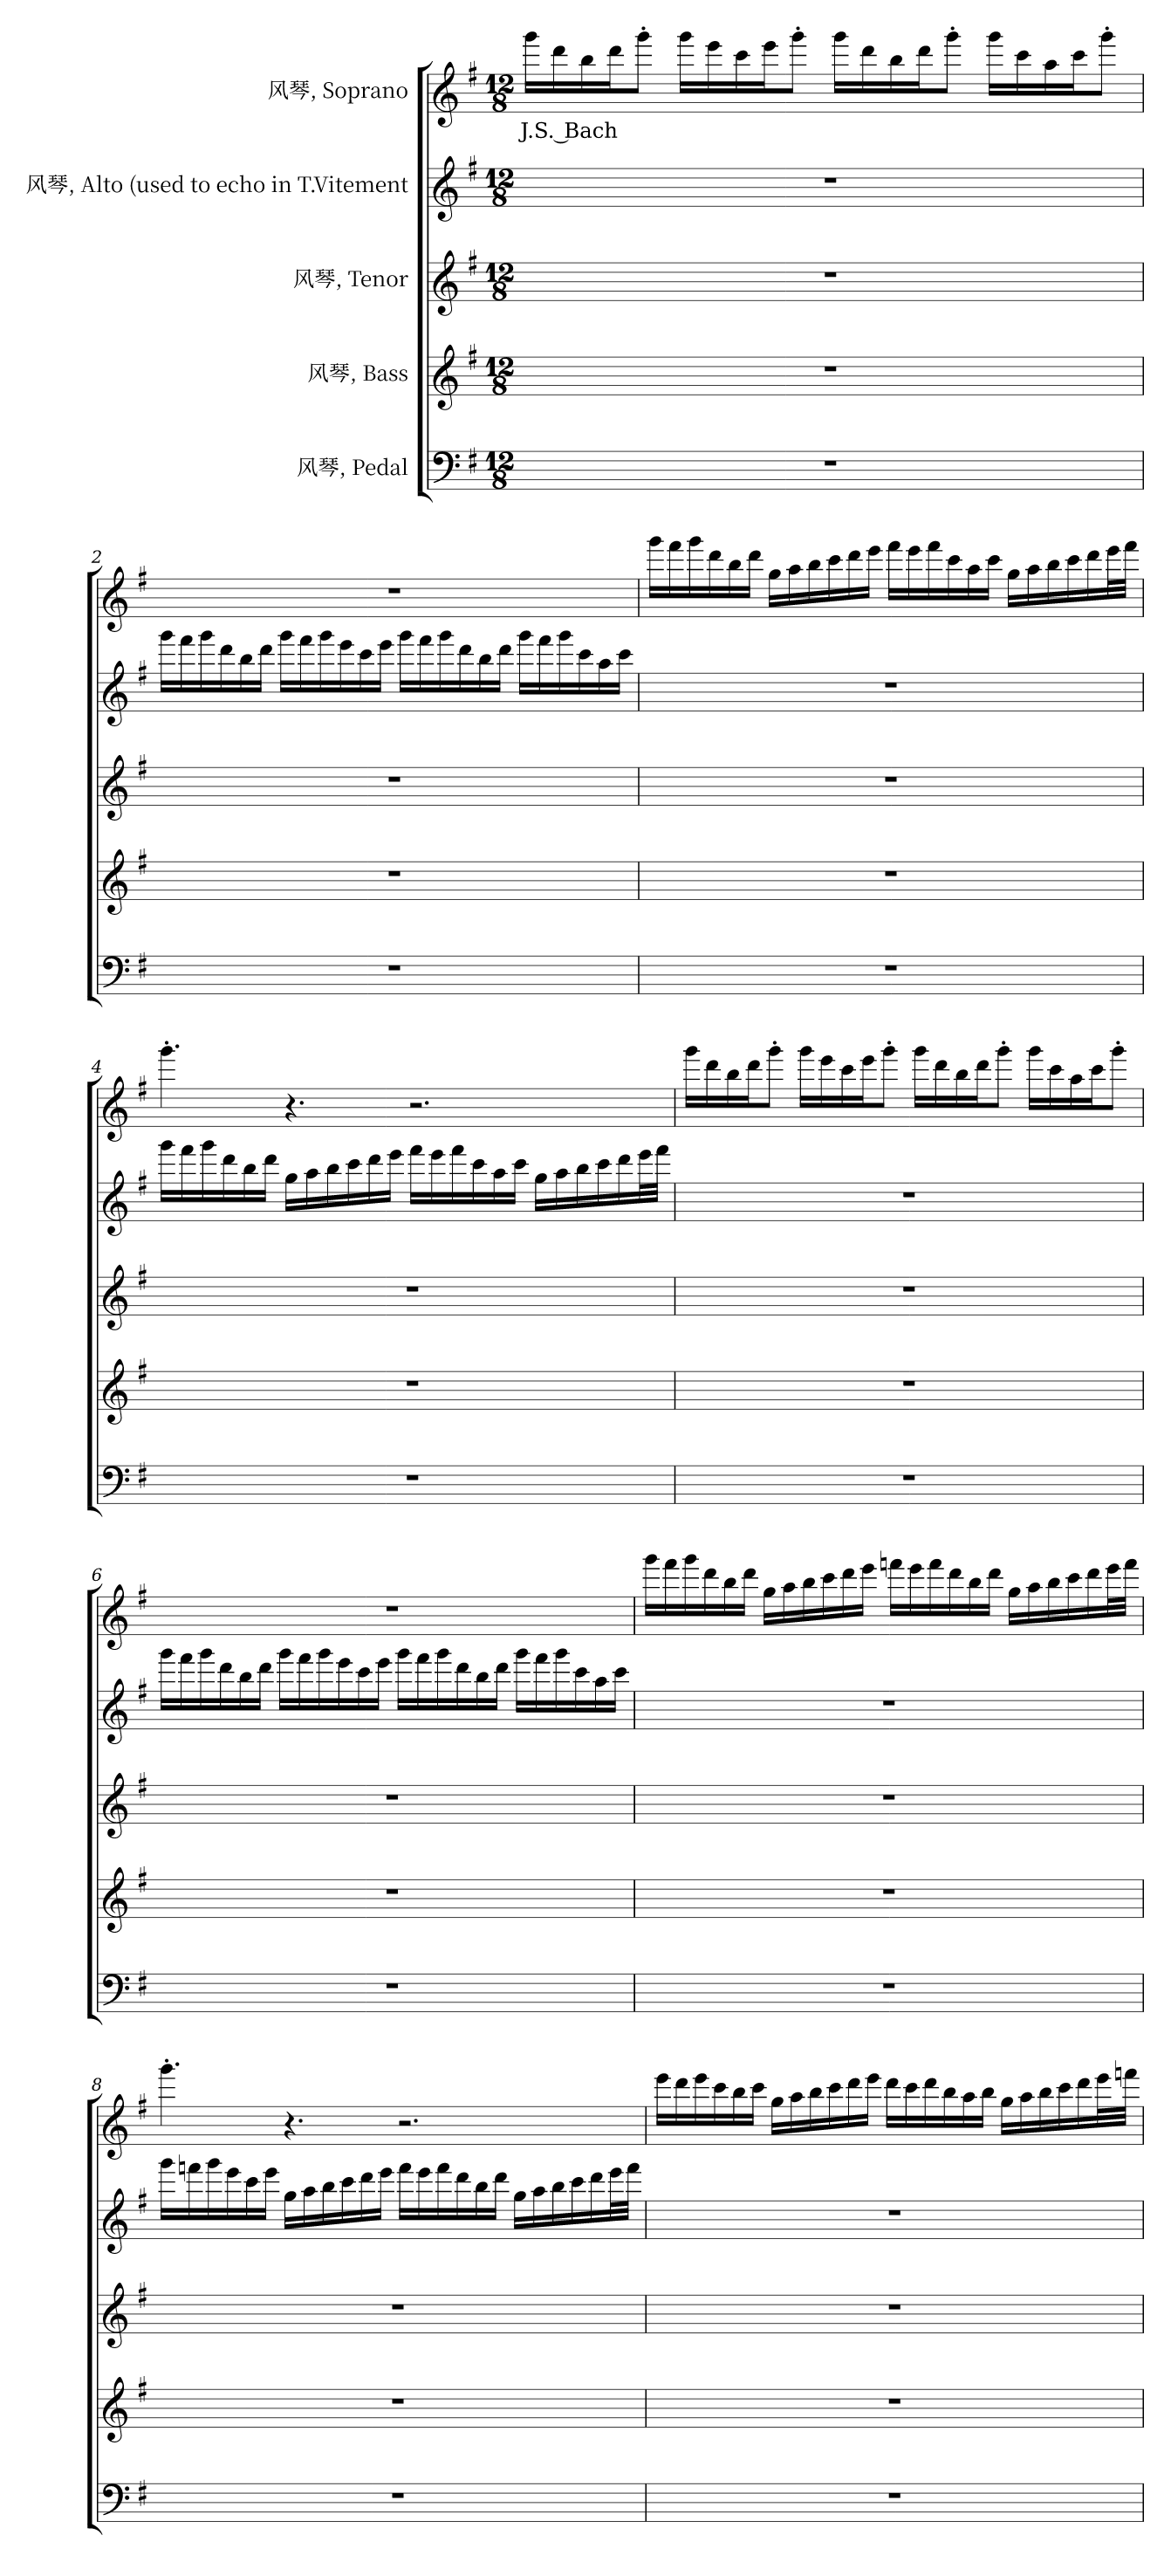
**kern	**kern	**kern	**kern	**kern	**text
*part5	*part4	*part3	*part2	*part1	*part1
*staff5	*staff4	*staff3	*staff2	*staff1	*staff1
*I"风琴, Pedal	*I"风琴, Bass	*I"风琴, Tenor	*I"风琴, Alto (used to echo in T.Vitement	*I"风琴, Soprano	*
*clefF4	*clefG2	*clefG2	*clefG2	*clefG2	*
*k[f#]	*k[f#]	*k[f#]	*k[f#]	*k[f#]	*
*M12/8	*M12/8	*M12/8	*M12/8	*M12/8	*
*MM132	*MM132	*MM132	*MM132	*MM132	*
=1	=1	=1	=1	=1	=1
1.r	1.r	1.r	1.r	16ggg\LL	J.S. Bach
.	.	.	.	16ddd\	.
.	.	.	.	16bb\	.
.	.	.	.	16ddd\J	.
.	.	.	.	8ggg'\J	.
*	*	*	*	*MM136	*
.	.	.	.	16ggg\LL	.
.	.	.	.	16eee\	.
.	.	.	.	16ccc\	.
.	.	.	.	16eee\J	.
*	*	*	*	*MM124	*
.	.	.	.	8ggg'\J	.
*	*	*	*	*MM132	*
.	.	.	.	16ggg\LL	.
.	.	.	.	16ddd\	.
.	.	.	.	16bb\	.
.	.	.	.	16ddd\J	.
.	.	.	.	8ggg'\J	.
*	*	*	*	*MM136	*
.	.	.	.	16ggg\LL	.
.	.	.	.	16ccc\	.
.	.	.	.	16aa\	.
.	.	.	.	16ccc\J	.
*	*	*	*	*MM124	*
.	.	.	.	8ggg'\J	.
!!LO:LB:g=z
=2	=2	=2	=2	=2	=2
*	*	*	*	*MM132	*
1.r	1.r	1.r	16ggg\LL	1.r	.
.	.	.	16fff#\	.	.
.	.	.	16ggg\	.	.
.	.	.	16ddd\	.	.
.	.	.	16bb\	.	.
.	.	.	16ddd\JJ	.	.
.	.	.	16ggg\LL	.	.
.	.	.	16fff#\	.	.
.	.	.	16ggg\	.	.
.	.	.	16eee\	.	.
.	.	.	16ccc\	.	.
.	.	.	16eee\JJ	.	.
.	.	.	16ggg\LL	.	.
.	.	.	16fff#\	.	.
.	.	.	16ggg\	.	.
.	.	.	16ddd\	.	.
.	.	.	16bb\	.	.
.	.	.	16ddd\JJ	.	.
.	.	.	16ggg\LL	.	.
.	.	.	16fff#\	.	.
.	.	.	16ggg\	.	.
.	.	.	16ccc\	.	.
.	.	.	16aa\	.	.
.	.	.	16ccc\JJ	.	.
!!LO:PB:g=z
=3	=3	=3	=3	=3	=3
*	*	*	*	*MM132	*
1.r	1.r	1.r	1.r	16ggg\LL	.
.	.	.	.	16fff#\	.
.	.	.	.	16ggg\	.
.	.	.	.	16ddd\	.
.	.	.	.	16bb\	.
.	.	.	.	16ddd\JJ	.
*	*	*	*	*MM136	*
.	.	.	.	16gg\LL	.
.	.	.	.	16aa\	.
.	.	.	.	16bb\	.
.	.	.	.	16ccc\	.
*	*	*	*	*MM124	*
.	.	.	.	16ddd\	.
.	.	.	.	16eee\JJ	.
*	*	*	*	*MM132	*
.	.	.	.	16fff#\LL	.
.	.	.	.	16eee\	.
.	.	.	.	16fff#\	.
.	.	.	.	16ccc\	.
.	.	.	.	16aa\	.
.	.	.	.	16ccc\JJ	.
*	*	*	*	*MM136	*
.	.	.	.	16gg\LL	.
.	.	.	.	16aa\	.
.	.	.	.	16bb\	.
.	.	.	.	16ccc\	.
*	*	*	*	*MM124	*
.	.	.	.	16ddd\	.
.	.	.	.	32eee\L	.
.	.	.	.	32fff#\JJJ	.
!!LO:LB:g=z
=4	=4	=4	=4	=4	=4
*	*	*	*	*MM132	*
1.r	1.r	1.r	16ggg\LL	4.ggg'\	.
.	.	.	16fff#\	.	.
.	.	.	16ggg\	.	.
.	.	.	16ddd\	.	.
.	.	.	16bb\	.	.
.	.	.	16ddd\JJ	.	.
*	*	*	*	*MM136	*
.	.	.	16gg\LL	4.r	.
.	.	.	16aa\	.	.
.	.	.	16bb\	.	.
.	.	.	16ccc\	.	.
.	.	.	16ddd\	.	.
.	.	.	16eee\JJ	.	.
*	*	*	*	*MM132	*
.	.	.	16fff#\LL	2.r	.
.	.	.	16eee\	.	.
.	.	.	16fff#\	.	.
.	.	.	16ccc\	.	.
.	.	.	16aa\	.	.
.	.	.	16ccc\JJ	.	.
.	.	.	16gg\LL	.	.
.	.	.	16aa\	.	.
.	.	.	16bb\	.	.
.	.	.	16ccc\	.	.
.	.	.	16ddd\	.	.
.	.	.	32eee\L	.	.
.	.	.	32fff#\JJJ	.	.
!!LO:PB:g=z
=5	=5	=5	=5	=5	=5
*	*	*	*	*MM132	*
1.r	1.r	1.r	1.r	16ggg\LL	.
.	.	.	.	16ddd\	.
.	.	.	.	16bb\	.
.	.	.	.	16ddd\J	.
.	.	.	.	8ggg'\J	.
*	*	*	*	*MM136	*
.	.	.	.	16ggg\LL	.
.	.	.	.	16eee\	.
.	.	.	.	16ccc\	.
.	.	.	.	16eee\J	.
*	*	*	*	*MM124	*
.	.	.	.	8ggg'\J	.
*	*	*	*	*MM132	*
.	.	.	.	16ggg\LL	.
.	.	.	.	16ddd\	.
.	.	.	.	16bb\	.
.	.	.	.	16ddd\J	.
.	.	.	.	8ggg'\J	.
*	*	*	*	*MM136	*
.	.	.	.	16ggg\LL	.
.	.	.	.	16ccc\	.
.	.	.	.	16aa\	.
.	.	.	.	16ccc\J	.
*	*	*	*	*MM124	*
.	.	.	.	8ggg'\J	.
!!LO:LB:g=z
=6	=6	=6	=6	=6	=6
*	*	*	*	*MM132	*
1.r	1.r	1.r	16ggg\LL	1.r	.
.	.	.	16fff#\	.	.
.	.	.	16ggg\	.	.
.	.	.	16ddd\	.	.
.	.	.	16bb\	.	.
.	.	.	16ddd\JJ	.	.
.	.	.	16ggg\LL	.	.
.	.	.	16fff#\	.	.
.	.	.	16ggg\	.	.
.	.	.	16eee\	.	.
.	.	.	16ccc\	.	.
.	.	.	16eee\JJ	.	.
.	.	.	16ggg\LL	.	.
.	.	.	16fff#\	.	.
.	.	.	16ggg\	.	.
.	.	.	16ddd\	.	.
.	.	.	16bb\	.	.
.	.	.	16ddd\JJ	.	.
.	.	.	16ggg\LL	.	.
.	.	.	16fff#\	.	.
.	.	.	16ggg\	.	.
.	.	.	16ccc\	.	.
.	.	.	16aa\	.	.
.	.	.	16ccc\JJ	.	.
!!LO:PB:g=z
=7	=7	=7	=7	=7	=7
*	*	*	*	*MM132	*
1.r	1.r	1.r	1.r	16ggg\LL	.
.	.	.	.	16fff#\	.
.	.	.	.	16ggg\	.
.	.	.	.	16ddd\	.
.	.	.	.	16bb\	.
.	.	.	.	16ddd\JJ	.
*	*	*	*	*MM136	*
.	.	.	.	16gg\LL	.
.	.	.	.	16aa\	.
.	.	.	.	16bb\	.
.	.	.	.	16ccc\	.
*	*	*	*	*MM124	*
.	.	.	.	16ddd\	.
.	.	.	.	16eee\JJ	.
*	*	*	*	*MM132	*
.	.	.	.	16fffn\LL	.
.	.	.	.	16eee\	.
.	.	.	.	16fff\	.
.	.	.	.	16ddd\	.
.	.	.	.	16bb\	.
.	.	.	.	16ddd\JJ	.
*	*	*	*	*MM136	*
.	.	.	.	16gg\LL	.
.	.	.	.	16aa\	.
.	.	.	.	16bb\	.
.	.	.	.	16ccc\	.
*	*	*	*	*MM124	*
.	.	.	.	16ddd\	.
.	.	.	.	32eee\L	.
.	.	.	.	32fff\JJJ	.
!!LO:LB:g=z
=8	=8	=8	=8	=8	=8
*	*	*	*	*MM132	*
1.r	1.r	1.r	16ggg\LL	4.ggg'\	.
.	.	.	16fffn\	.	.
.	.	.	16ggg\	.	.
.	.	.	16eee\	.	.
.	.	.	16ccc\	.	.
.	.	.	16eee\JJ	.	.
*	*	*	*	*MM136	*
.	.	.	16gg\LL	4.r	.
.	.	.	16aa\	.	.
.	.	.	16bb\	.	.
.	.	.	16ccc\	.	.
.	.	.	16ddd\	.	.
.	.	.	16eee\JJ	.	.
*	*	*	*	*MM132	*
.	.	.	16fff\LL	2.r	.
.	.	.	16eee\	.	.
.	.	.	16fff\	.	.
.	.	.	16ddd\	.	.
.	.	.	16bb\	.	.
.	.	.	16ddd\JJ	.	.
.	.	.	16gg\LL	.	.
.	.	.	16aa\	.	.
.	.	.	16bb\	.	.
.	.	.	16ccc\	.	.
.	.	.	16ddd\	.	.
.	.	.	32eee\L	.	.
.	.	.	32fff\JJJ	.	.
!!LO:PB:g=z
=9	=9	=9	=9	=9	=9
*	*	*	*	*MM132	*
1.r	1.r	1.r	1.r	16eee\LL	.
.	.	.	.	16ddd\	.
.	.	.	.	16eee\	.
.	.	.	.	16ccc\	.
.	.	.	.	16bb\	.
.	.	.	.	16ccc\JJ	.
*	*	*	*	*MM136	*
.	.	.	.	16gg\LL	.
.	.	.	.	16aa\	.
.	.	.	.	16bb\	.
.	.	.	.	16ccc\	.
*	*	*	*	*MM124	*
.	.	.	.	16ddd\	.
.	.	.	.	16eee\JJ	.
*	*	*	*	*MM132	*
.	.	.	.	16ddd\LL	.
.	.	.	.	16ccc\	.
.	.	.	.	16ddd\	.
.	.	.	.	16bb\	.
.	.	.	.	16aa\	.
.	.	.	.	16bb\JJ	.
*	*	*	*	*MM136	*
.	.	.	.	16gg\LL	.
.	.	.	.	16aa\	.
.	.	.	.	16bb\	.
.	.	.	.	16ccc\	.
*	*	*	*	*MM124	*
.	.	.	.	16ddd\	.
.	.	.	.	32eee\L	.
.	.	.	.	32fffn\JJJ	.
=	=	=	=	=	=
*-	*-	*-	*-	*-	*-
